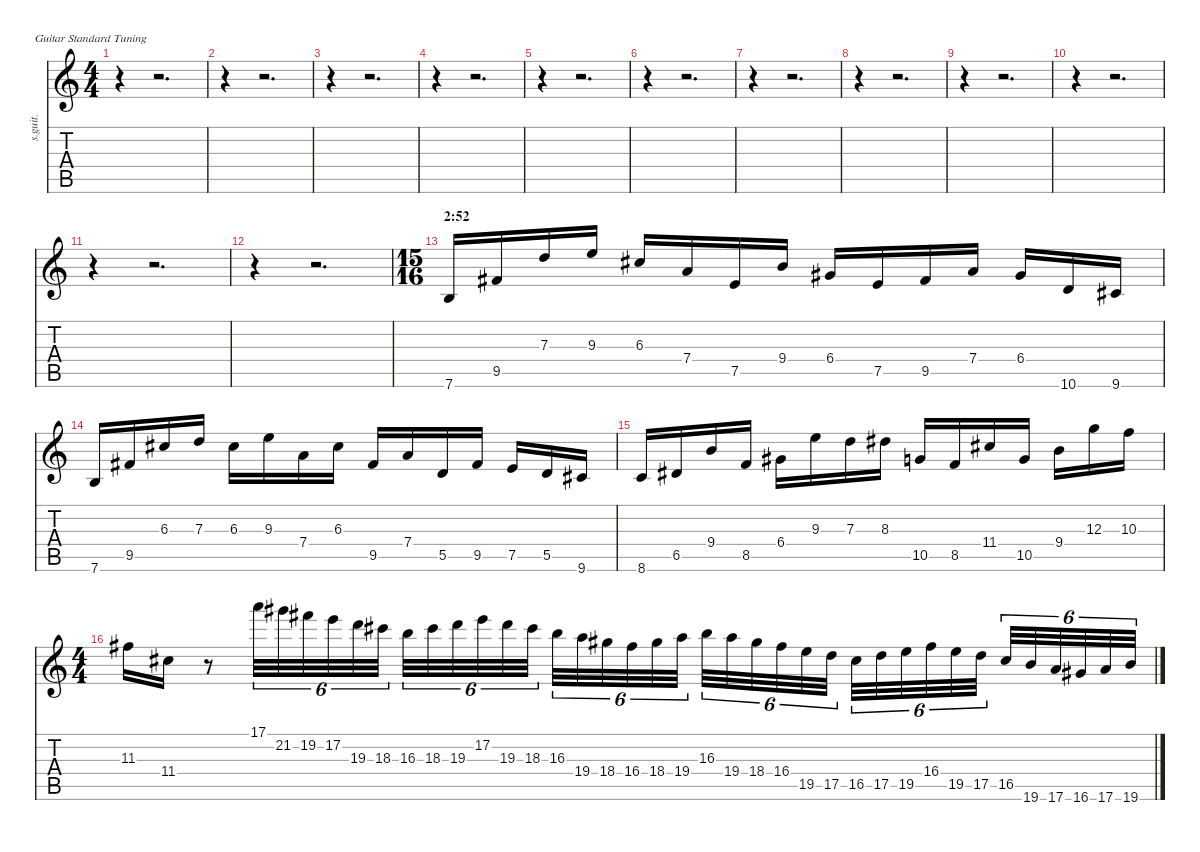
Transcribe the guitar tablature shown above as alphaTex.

\defaultSystemsLayout 4
\hideDynamics
\bracketExtendMode nobrackets
\track ("Gtr II" "s.guit.") {instrument distortionguitar}
\staff {score tabs}
\tuning (E4 B3 G3 D3 A2 E2)
\ts (4 4)
\tempo (78 hide)
\clef g2
\ks c
r.4{dy mf} r.2{d} |
r.4 r.2{d} |
r.4 r.2{d} |
r.4 r.2{d} |
r.4 r.2{d} |
r.4 r.2{d} |
r.4 r.2{d} |
r.4 r.2{d} |
r.4 r.2{d} |
r.4 r.2{d} |
r.4 r.2{d} |
r.4 r.2{d} |
\ts (15 16)
\beaming (8 2 2 2 2)
\section ("" "2:52")
7.6.16 9.5{acc #}.16 7.3.16 9.3.16 6.3{acc #}.16 7.4.16 7.5.16 9.4.16 6.4{acc #}.16 7.5.16 9.5{acc #}.16 7.4.16 6.4{acc #}.16 10.6.16 9.6{acc #}.16 |
7.6.16 9.5{acc #}.16 6.3{acc #}.16 7.3.16 6.3{acc #}.16 9.3.16 7.4.16 6.3{acc #}.16 9.5{acc #}.16 7.4.16 5.5.16 9.5{acc #}.16 7.5.16 5.5.16 9.6{acc #}.16 |
8.6.16 6.5{acc #}.16 9.4.16 8.5.16 6.4{acc #}.16 9.3.16 7.3.16 8.3{acc #}.16 10.5.16 8.5.16 11.4{acc #}.16 10.5.16 9.4.16 12.3.16 10.3.16 |
\ts (4 4)
\beaming (8 2 2 2 2)
11.3{acc #}.16 11.4{acc #}.16 r.8 17.1.32{tu (6 4)} 21.2{acc #}.32{tu (6 4)} 19.2{acc #}.32{tu (6 4)} 17.2.32{tu (6 4)} 19.3.32{tu (6 4)} 18.3{acc #}.32{tu (6 4)} 16.3.32{tu (6 4)} 18.3{acc #}.32{tu (6 4)} 19.3.32{tu (6 4)} 17.2.32{tu (6 4)} 19.3.32{tu (6 4)} 18.3{acc #}.32{tu (6 4)} 16.3.32{tu (6 4)} 19.4.32{tu (6 4)} 18.4{acc #}.32{tu (6 4)} 16.4{acc #}.32{tu (6 4)} 18.4{acc #}.32{tu (6 4)} 19.4.32{tu (6 4)} 16.3.32{tu (6 4)} 19.4.32{tu (6 4)} 18.4{acc #}.32{tu (6 4)} 16.4{acc #}.32{tu (6 4)} 19.5.32{tu (6 4)} 17.5.32{tu (6 4)} 16.5{acc #}.32{tu (6 4)} 17.5.32{tu (6 4)} 19.5.32{tu (6 4)} 16.4{acc #}.32{tu (6 4)} 19.5.32{tu (6 4)} 17.5.32{tu (6 4)} 16.5{acc #}.32{tu (6 4)} 19.6.32{tu (6 4)} 17.6.32{tu (6 4)} 16.6{acc #}.32{tu (6 4)} 17.6.32{tu (6 4)} 19.6.32{tu (6 4)}
